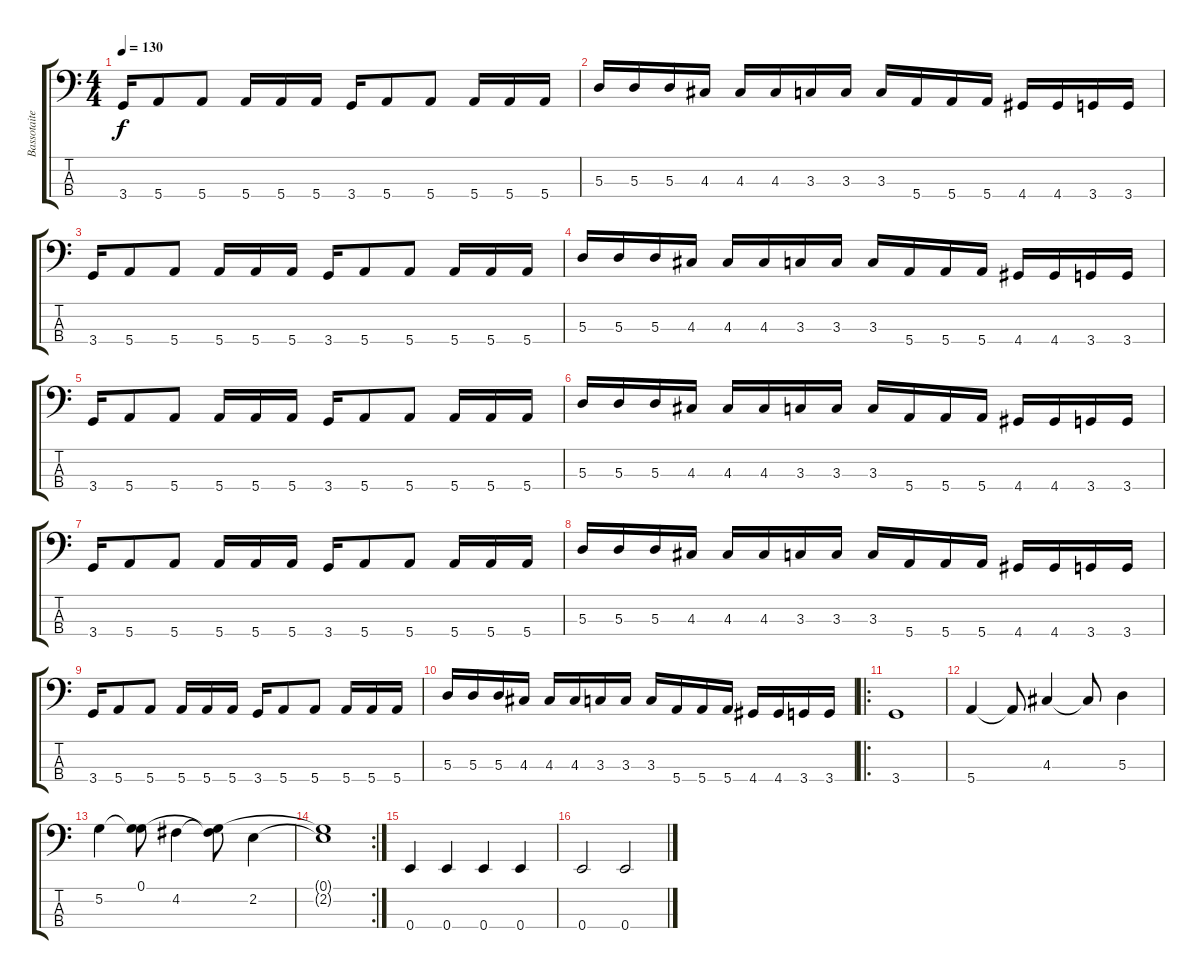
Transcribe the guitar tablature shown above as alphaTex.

\track ("Bassotaiteilija" "Bassotaite") {instrument electricbassfinger}
\staff {score tabs}
\tuning (G2 D2 A1 E1) {hide}
\ts (4 4)
\tempo 130
\clef f4
\ks c
3.4.16{dy f} 5.4.8 5.4.8 5.4.16 5.4.16 5.4.16 3.4.16 5.4.8 5.4.8 5.4.16 5.4.16 5.4.16 |
5.3.16 5.3.16 5.3.16 4.3.16 4.3.16 4.3.16 3.3.16 3.3.16 3.3.16 5.4.16 5.4.16 5.4.16 4.4.16 4.4.16 3.4.16 3.4.16 |
3.4.16 5.4.8 5.4.8 5.4.16 5.4.16 5.4.16 3.4.16 5.4.8 5.4.8 5.4.16 5.4.16 5.4.16 |
5.3.16 5.3.16 5.3.16 4.3.16 4.3.16 4.3.16 3.3.16 3.3.16 3.3.16 5.4.16 5.4.16 5.4.16 4.4.16 4.4.16 3.4.16 3.4.16 |
3.4.16 5.4.8 5.4.8 5.4.16 5.4.16 5.4.16 3.4.16 5.4.8 5.4.8 5.4.16 5.4.16 5.4.16 |
5.3.16 5.3.16 5.3.16 4.3.16 4.3.16 4.3.16 3.3.16 3.3.16 3.3.16 5.4.16 5.4.16 5.4.16 4.4.16 4.4.16 3.4.16 3.4.16 |
3.4.16 5.4.8 5.4.8 5.4.16 5.4.16 5.4.16 3.4.16 5.4.8 5.4.8 5.4.16 5.4.16 5.4.16 |
5.3.16 5.3.16 5.3.16 4.3.16 4.3.16 4.3.16 3.3.16 3.3.16 3.3.16 5.4.16 5.4.16 5.4.16 4.4.16 4.4.16 3.4.16 3.4.16 |
3.4.16 5.4.8 5.4.8 5.4.16 5.4.16 5.4.16 3.4.16 5.4.8 5.4.8 5.4.16 5.4.16 5.4.16 |
5.3.16 5.3.16 5.3.16 4.3.16 4.3.16 4.3.16 3.3.16 3.3.16 3.3.16 5.4.16 5.4.16 5.4.16 4.4.16 4.4.16 3.4.16 3.4.16 |
\ro
3.4.1 |
5.4.4 5.4{t}.8 4.3.4 4.3{t}.8 5.3.4 |
5.2.4 (0.1 5.2{t}).8 4.2.4 (0.1{t} 4.2{t}).8 2.2.4 |
\rc 2
(0.1{t} 2.2{t}).1 |
0.4.4 0.4.4 0.4.4 0.4.4 |
0.4.2 0.4.2
